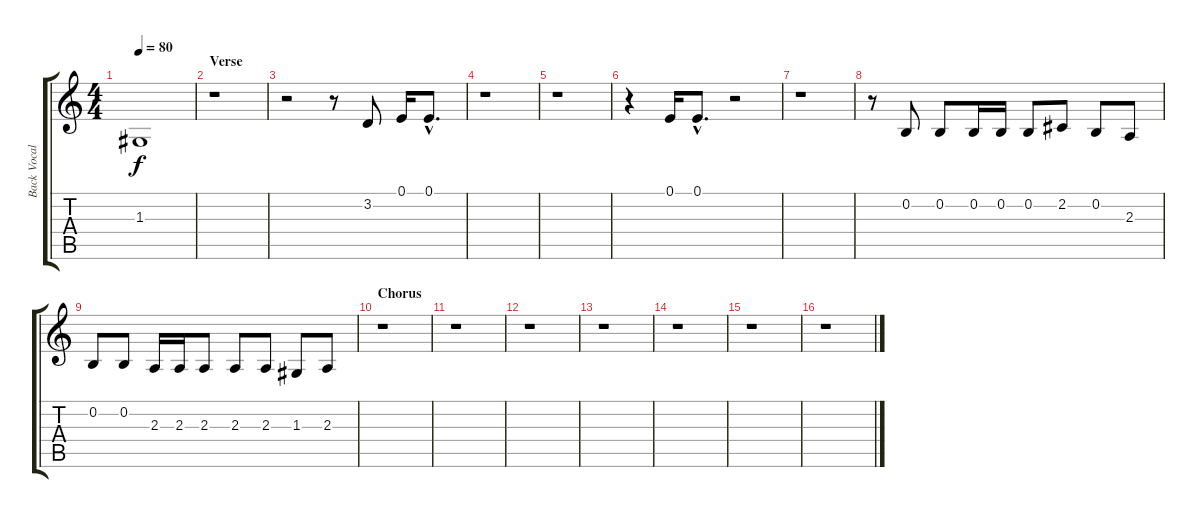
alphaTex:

\track ("Back Vocals" "Back Vocal") {instrument viola}
\staff {score tabs}
\tuning (E4 B3 G3 D3 A2 E2) {hide}
\ts (4 4)
\tempo 80
\clef g2
\ks c
1.3{t}.1{dy f} |
\section ("" "Verse")
r.1 |
r.2 r.8 3.2.8 0.1.16 0.1{hac}.8{d} |
r.1 |
r.1 |
r.4 0.1.16 0.1{hac}.8{d} r.2 |
r.1 |
r.8{volume 11} 0.2.8 0.2.8 0.2.16 0.2.16 0.2.8 2.2.8 0.2.8 2.3.8 |
0.2.8 0.2.8 2.3.16 2.3.16 2.3.8 2.3.8 2.3.8 1.3.8 2.3.8 |
\section ("" "Chorus")
r.1{volume 13} |
r.1 |
r.1 |
r.1 |
r.1 |
r.1 |
r.1
